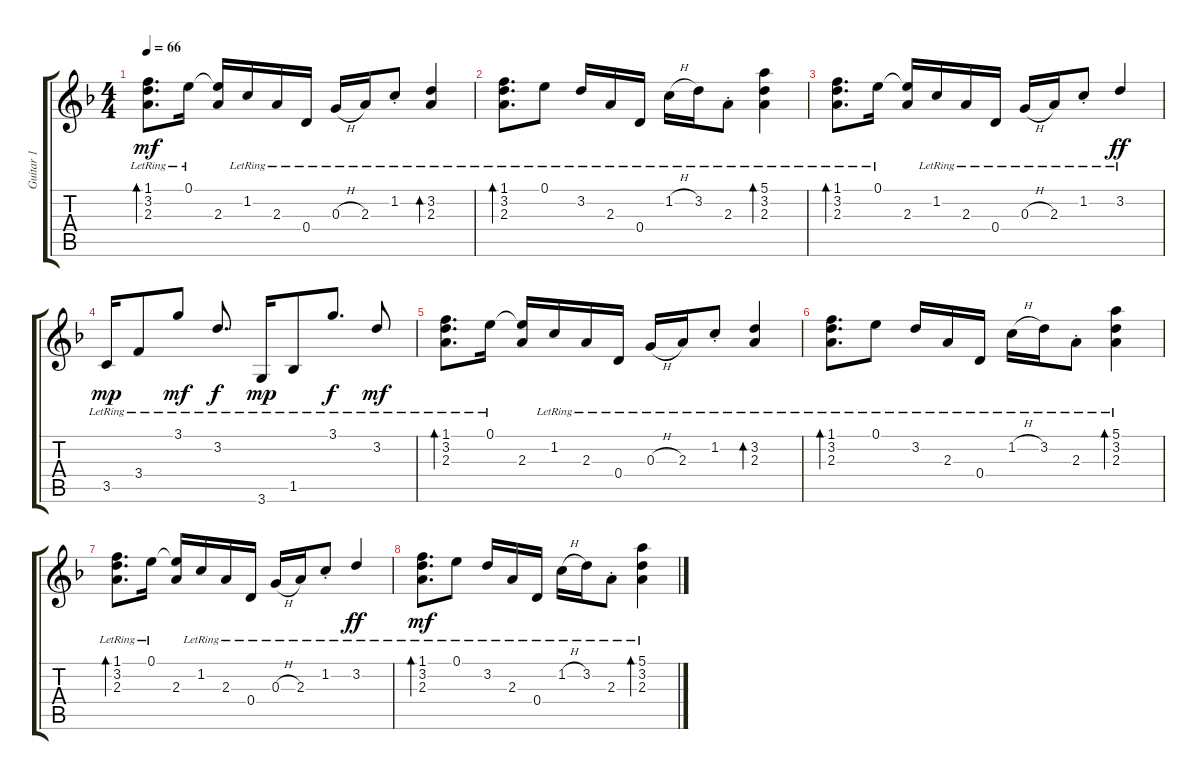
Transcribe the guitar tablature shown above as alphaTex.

\track ("Guitar 1" "Guitar 1") {instrument electricguitarclean}
\staff {score tabs}
\tuning (E4 B3 G3 D3 A2 E2) {hide}
\ts (4 4)
\tempo 66
\clef g2
\ks dminor
(1.1 3.2 2.3{lr}).8{d bd 120 dy mf} 0.1{lr}.16 (0.1{t} 2.3).16 1.2{lr}.16 2.3{lr}.16 0.4{lr}.16 0.3{h lr}.16 2.3{lr}.16 1.2{st lr}.8 (3.2 2.3{lr}).4{bd 120 beam Up} |
(1.1 3.2 2.3{lr}).8{d bd 120} 0.1{lr}.8 3.2{lr}.16 2.3{lr}.16 0.4{lr}.16 1.2{h lr}.16 3.2{lr}.16 2.3{st lr}.8 (5.1 3.2 2.3{lr}).4{bd 120} |
(1.1 3.2 2.3{lr}).8{d bd 120} 0.1{lr}.16 (0.1{t} 2.3).16 1.2{lr}.16 2.3{lr}.16 0.4{lr}.16 0.3{h lr}.16 2.3{lr}.16 1.2{st lr}.8 3.2{lr}.4{dy ff beam Up} |
3.5{lr}.16{dy mp beam Up} 3.4{lr}.8{beam Up} 3.1{lr}.8{dy mf beam Up} 3.2{lr}.8{d dy f beam Up} 3.6{lr}.16{dy mp} 1.5{lr}.8 3.1{lr}.8{d dy f} 3.2{lr}.8{dy mf beam Up} |
(1.1 3.2 2.3{lr}).8{d bd 120} 0.1{lr}.16 (0.1{t} 2.3).16 1.2{lr}.16 2.3{lr}.16 0.4{lr}.16 0.3{h lr}.16 2.3{lr}.16 1.2{st lr}.8 (3.2 2.3{lr}).4{bd 120 beam Up} |
(1.1 3.2 2.3{lr}).8{d bd 120} 0.1{lr}.8 3.2{lr}.16 2.3{lr}.16 0.4{lr}.16 1.2{h lr}.16 3.2{lr}.16 2.3{st lr}.8 (5.1 3.2 2.3{lr}).4{bd 120} |
(1.1 3.2 2.3{lr}).8{d bd 120} 0.1{lr}.16 (0.1{t} 2.3).16 1.2{lr}.16 2.3{lr}.16 0.4{lr}.16 0.3{h lr}.16 2.3{lr}.16 1.2{st lr}.8 3.2{lr}.4{dy ff beam Up} |
(1.1 3.2 2.3{lr}).8{d bd 120 dy mf} 0.1{lr}.8 3.2{lr}.16 2.3{lr}.16 0.4{lr}.16 1.2{h lr}.16 3.2{lr}.16 2.3{st lr}.8 (5.1 3.2 2.3{lr}).4{bd 120}
